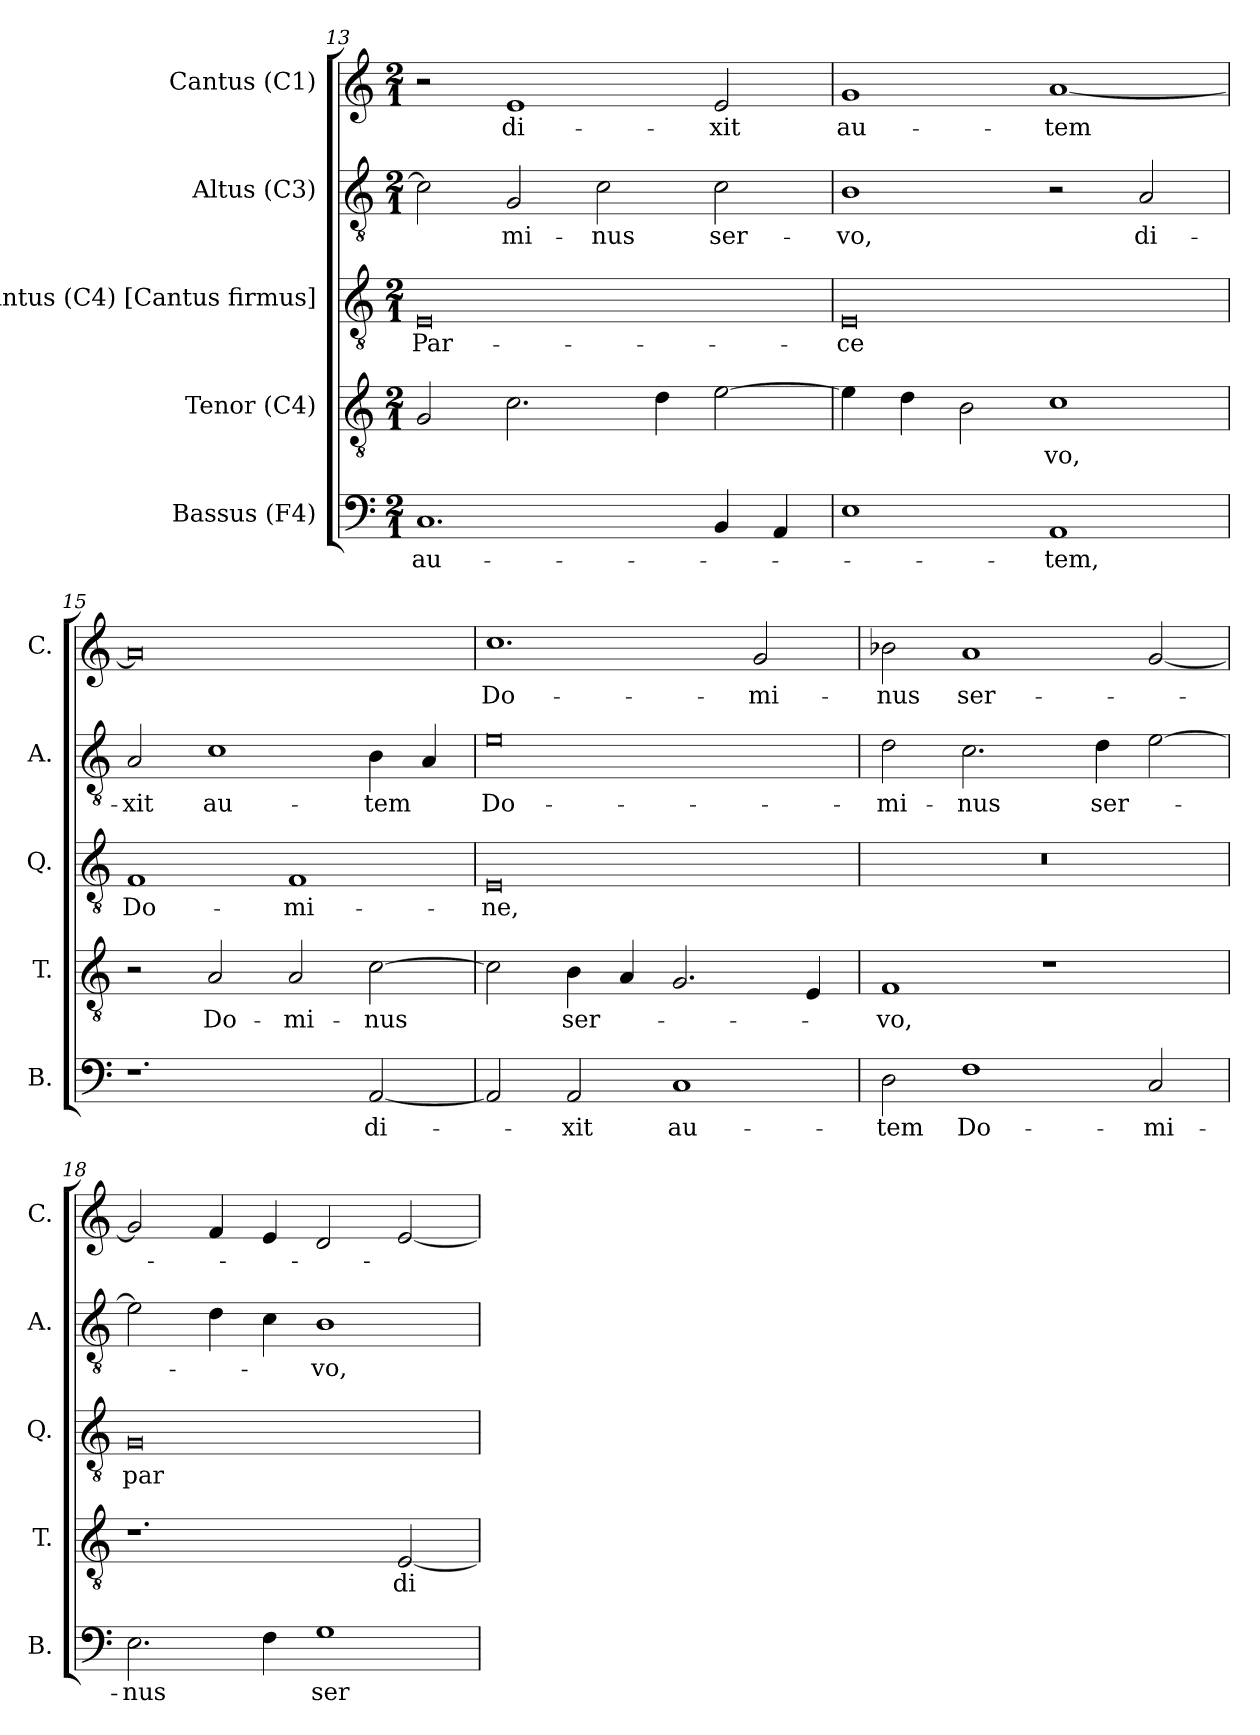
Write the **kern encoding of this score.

**kern	**text	**kern	**text	**kern	**text	**kern	**text	**kern	**text
*part5	*part5	*part4	*part4	*part3	*part3	*part2	*part2	*part1	*part1
*staff5	*staff5	*staff4	*staff4	*staff3	*staff3	*staff2	*staff2	*staff1	*staff1
*I"Bassus (F4)	*	*I"Tenor (C4)	*	*I"Quintus (C4) [Cantus firmus]	*	*I"Altus (C3)	*	*I"Cantus (C1)	*
*I'B.	*	*I'T.	*	*I'Q.	*	*I'A.	*	*I'C.	*
*clefF4	*	*clefGv2	*	*clefGv2	*	*clefGv2	*	*clefG2	*
*	*	*	*	*ITrd7c12	*	*ITrd7c12	*	*	*
*k[]	*	*k[]	*	*k[]	*	*k[]	*	*k[]	*
*C:	*	*C:	*	*C:	*	*C:	*	*C:	*
*M2/1	*	*M2/1	*	*M2/1	*	*M2/1	*	*M2/1	*
=13	=13	=13	=13	=13	=13	=13	=13	=13	=13
!	!LO:LY:b:color=#000000	!	!	!	!	!	!	!	!
!	!	!	!	!	!LO:LY:b:color=#000000	!	!	!	!
1.Ci	au-	2Gi/	.	0EEi	Par-	2Ci\]	.	2r	.
!	!	!	!	!	!	!	!LO:LY:b:color=#000000	!	!
!	!	!	!	!	!	!	!	!	!LO:LY:b:color=#000000
.	.	2.ci\	.	.	.	2GGi/	-mi-	1ei	di-
!	!	!	!	!	!	!	!LO:LY:b:color=#000000	!	!
.	.	.	.	.	.	2Ci\	-nus	.	.
.	.	4di\	.	.	.	.	.	.	.
!	!	!	!	!	!	!	!LO:LY:b:color=#000000	!	!
!	!	!	!	!	!	!	!	!	!LO:LY:b:color=#000000
4BBi/	.	[2ei\	.	.	.	2Ci\	ser-	2ei/	-xit
4AAi/	.	.	.	.	.	.	.	.	.
=14	=14	=14	=14	=14	=14	=14	=14	=14	=14
!	!	!	!	!	!LO:LY:b:color=#000000	!	!	!	!
!	!	!	!	!	!	!	!LO:LY:b:color=#000000	!	!
!	!	!	!	!	!	!	!	!	!LO:LY:b:color=#000000
1Ei	.	4ei\]	.	0EEi	-ce	1BBi	-vo,	1gi	au-
.	.	4di\	.	.	.	.	.	.	.
.	.	2Bi\	.	.	.	.	.	.	.
!	!LO:LY:b:color=#000000	!	!	!	!	!	!	!	!
!	!	!	!LO:LY:b:color=#000000	!	!	!	!	!	!
!	!	!	!	!	!	!	!	!	!LO:LY:b:color=#000000
1AAi	-tem,	1ci	-vo,	.	.	2r	.	[1ai	-tem
!	!	!	!	!	!	!	!LO:LY:b:color=#000000	!	!
.	.	.	.	.	.	2AAi/	di-	.	.
=15	=15	=15	=15	=15	=15	=15	=15	=15	=15
!	!	!	!	!	!LO:LY:b:color=#000000	!	!	!	!
!	!	!	!	!	!	!	!LO:LY:b:color=#000000	!	!
1.r	.	2r	.	1FFi	Do-	2AAi/	-xit	0ai]	.
!	!	!	!LO:LY:b:color=#000000	!	!	!	!	!	!
!	!	!	!	!	!	!	!LO:LY:b:color=#000000	!	!
.	.	2Ai/	Do-	.	.	1Ci	au-	.	.
!	!	!	!LO:LY:b:color=#000000	!	!	!	!	!	!
!	!	!	!	!	!LO:LY:b:color=#000000	!	!	!	!
.	.	2Ai/	-mi-	1FFi	-mi-	.	.	.	.
!	!LO:LY:b:color=#000000	!	!	!	!	!	!	!	!
!	!	!	!LO:LY:b:color=#000000	!	!	!	!	!	!
!	!	!	!	!	!	!	!LO:LY:b:color=#000000	!	!
[2AAi/	di-	[2ci\	-nus	.	.	4BBi\	-tem	.	.
.	.	.	.	.	.	4AAi/	.	.	.
=16	=16	=16	=16	=16	=16	=16	=16	=16	=16
!	!	!	!	!	!LO:LY:b:color=#000000	!	!	!	!
!	!	!	!	!	!	!	!LO:LY:b:color=#000000	!	!
!	!	!	!	!	!	!	!	!	!LO:LY:b:color=#000000
2AAi/]	.	2ci\]	.	0EEi	-ne,	0Ei	Do-	1.cci	Do-
!	!LO:LY:b:color=#000000	!	!	!	!	!	!	!	!
!	!	!	!LO:LY:b:color=#000000	!	!	!	!	!	!
2AAi/	-xit	4Bi\	ser-	.	.	.	.	.	.
.	.	4Ai/	.	.	.	.	.	.	.
!	!LO:LY:b:color=#000000	!	!	!	!	!	!	!	!
1Ci	au-	2.Gi/	.	.	.	.	.	.	.
!	!	!	!	!	!	!	!	!	!LO:LY:b:color=#000000
.	.	.	.	.	.	.	.	2gi/	-mi-
.	.	4Ei/	.	.	.	.	.	.	.
!!LO:PB:g=z
=17	=17	=17	=17	=17	=17	=17	=17	=17	=17
!	!LO:LY:b:color=#000000	!	!	!	!	!	!	!	!
!	!	!	!LO:LY:b:color=#000000	!LO:N:vis=1	!	!	!	!	!
!	!	!	!	!	!	!	!LO:LY:b:color=#000000	!	!
!	!	!	!	!	!	!	!	!	!LO:LY:b:color=#000000
2Di\	-tem	1Fi	-vo,	0r	.	2Di\	-mi-	2b-Xi\	-nus
!	!LO:LY:b:color=#000000	!	!	!	!	!	!	!	!
!	!	!	!	!	!	!	!LO:LY:b:color=#000000	!	!
!	!	!	!	!	!	!	!	!	!LO:LY:b:color=#000000
1Fi	Do-	.	.	.	.	2.Ci\	-nus	1ai	ser-
.	.	1r	.	.	.	.	.	.	.
!	!	!	!	!	!	!	!LO:LY:b:color=#000000	!	!
.	.	.	.	.	.	4Di\	ser-	.	.
!	!LO:LY:b:color=#000000	!	!	!	!	!	!	!	!
2Ci/	-mi-	.	.	.	.	[2Ei\	.	[2gi/	.
=18	=18	=18	=18	=18	=18	=18	=18	=18	=18
!	!LO:LY:b:color=#000000	!	!	!	!	!	!	!	!
!	!	!	!	!	!LO:LY:b:color=#000000	!	!	!	!
2.Ei\	-nus	1.r	.	0GGi	par-	2Ei\]	.	2gi/]	.
.	.	.	.	.	.	4Di\	.	4fi/	.
4Fi\	.	.	.	.	.	4Ci\	.	4ei/	.
!	!LO:LY:b:color=#000000	!	!	!	!	!	!	!	!
!	!	!	!	!	!	!	!LO:LY:b:color=#000000	!	!
1Gi	ser-	.	.	.	.	1BBi	-vo,	2di/	.
!	!	!	!LO:LY:b:color=#000000	!	!	!	!	!	!
.	.	[2Ei/	di-	.	.	.	.	[2ei/	.
=	=	=	=	=	=	=	=	=	=
*-	*-	*-	*-	*-	*-	*-	*-	*-	*-
